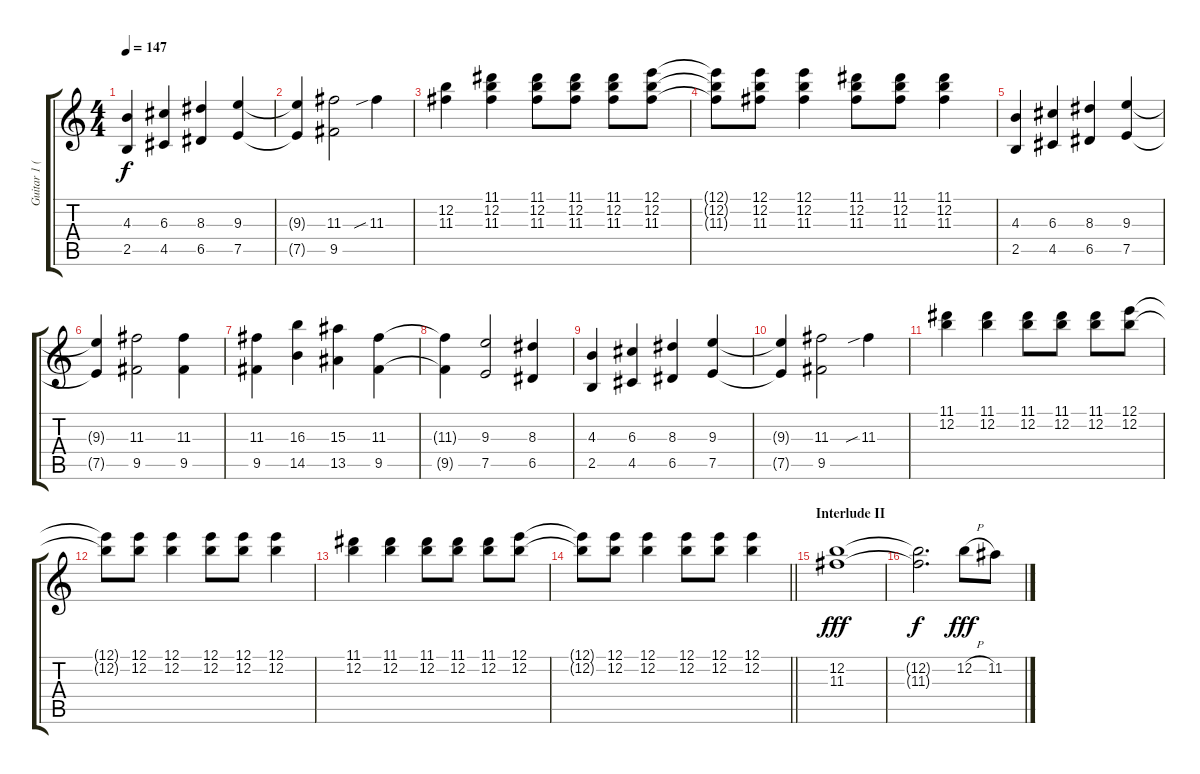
\track ("Guitar 1 (Kita)" "Guitar 1 (") {instrument acousticguitarnylon}
\staff {score tabs}
\tuning (E4 B3 G3 D3 A2 E2) {hide}
\ts (4 4)
\tempo 147
\clef g2
\ks c
(4.3 2.5).4{dy f} (6.3 4.5).4 (8.3 6.5).4 (9.3 7.5).4 |
(9.3{t} 7.5{t}).4 (11.3 9.5).2 11.3{sib}.4 |
(12.2 11.3).4 (11.1 12.2 11.3).4 (11.1 12.2 11.3).8 (11.1 12.2 11.3).8 (11.1 12.2 11.3).8 (12.1 12.2 11.3).8 |
(12.1{t} 12.2{t} 11.3{t}).8 (12.1 12.2 11.3).8 (12.1 12.2 11.3).4 (11.1 12.2 11.3).8 (11.1 12.2 11.3).8 (11.1 12.2 11.3).4 |
(4.3 2.5).4 (6.3 4.5).4 (8.3 6.5).4 (9.3 7.5).4 |
(9.3{t} 7.5{t}).4 (11.3 9.5).2 (11.3 9.5).4 |
(11.3 9.5).4 (16.3 14.5).4 (15.3 13.5).4 (11.3 9.5).4 |
(11.3{t} 9.5{t}).4 (9.3 7.5).2 (8.3 6.5).4 |
(4.3 2.5).4 (6.3 4.5).4 (8.3 6.5).4 (9.3 7.5).4 |
(9.3{t} 7.5{t}).4 (11.3 9.5).2 11.3{sib}.4 |
(11.1 12.2).4 (11.1 12.2).4 (11.1 12.2).8 (11.1 12.2).8 (11.1 12.2).8 (12.1 12.2).8 |
(12.1{t} 12.2{t}).8 (12.1 12.2).8 (12.1 12.2).4 (12.1 12.2).8 (12.1 12.2).8 (12.1 12.2).4 |
(11.1 12.2).4 (11.1 12.2).4 (11.1 12.2).8 (11.1 12.2).8 (11.1 12.2).8 (12.1 12.2).8 |
\barLineRight lightlight
(12.1{t} 12.2{t}).8 (12.1 12.2).8 (12.1 12.2).4 (12.1 12.2).8 (12.1 12.2).8 (12.1 12.2).4 |
\section ("" "Interlude II")
(12.2 11.3).1{dy fff instrument acousticguitarnylon} |
(12.2{t} 11.3{t}).2{d dy f} 12.2{h}.8{dy fff} 11.2.8
